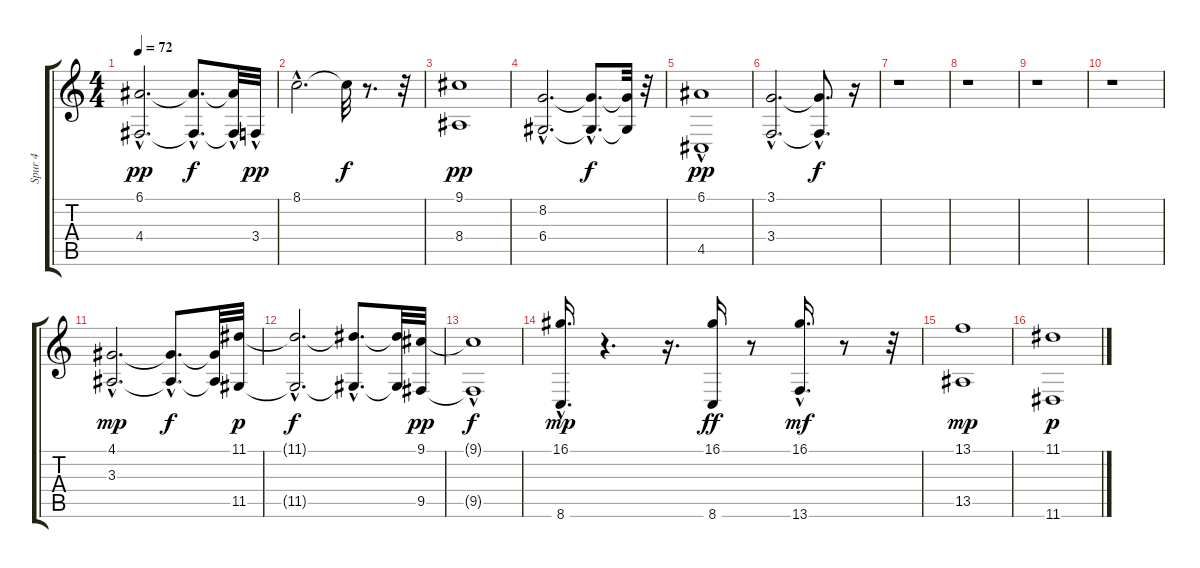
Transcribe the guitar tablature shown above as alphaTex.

\track ("Spur 4" "Spur 4") {instrument stringensemble1}
\staff {score tabs}
\tuning (E4 B3 G3 D3 A2 E2) {hide}
\ts (4 4)
\tempo 72
\clef g2
\ks c
(6.1{hac} 4.4{hac}).2{d dy pp} (6.1{hac t} 4.4{hac t}).8{d dy f} (6.1{t} 4.4{hac t}).32 3.4{hac}.32{dy pp} |
8.1{hac}.2{d} 8.1{t}.32{dy f} r.8{d} r.32 |
(9.1 8.4).1{dy pp} |
(8.2{hac} 6.4{hac}).2{d} (8.2{hac t} 6.4{hac t}).8{d dy f} (8.2{t} 6.4{t}).32 r.32 |
(6.1{hac} 4.5).1{dy pp} |
(3.1{hac} 3.4{hac}).2{d} (3.1{hac t} 3.4{hac t}).8{d dy f} r.16 |
r.1 |
r.1 |
r.1 |
r.1 |
(4.1{hac} 3.3{hac}).2{d dy mp} (4.1{hac t} 3.3{hac t}).8{d dy f} (4.1{t} 3.3{t}).32 (11.1 11.5).32{dy p} |
(11.1{hac t} 11.5{hac t}).2{d dy f} (11.1{hac t} 11.5{hac t}).8{d} (11.1{t} 11.5{t}).32 (9.1 9.5).32{dy pp} |
(9.1{hac t} 9.5{t}).1{dy f} |
(16.1{hac} 8.6{hac}).16{d dy mp} r.4{d} r.16{d} (16.1 8.6).16{dy ff} r.8 (16.1 13.6{hac}).16{d dy mf} r.8 r.32 |
(13.1 13.5).1{dy mp} |
(11.1 11.6).1{dy p}
